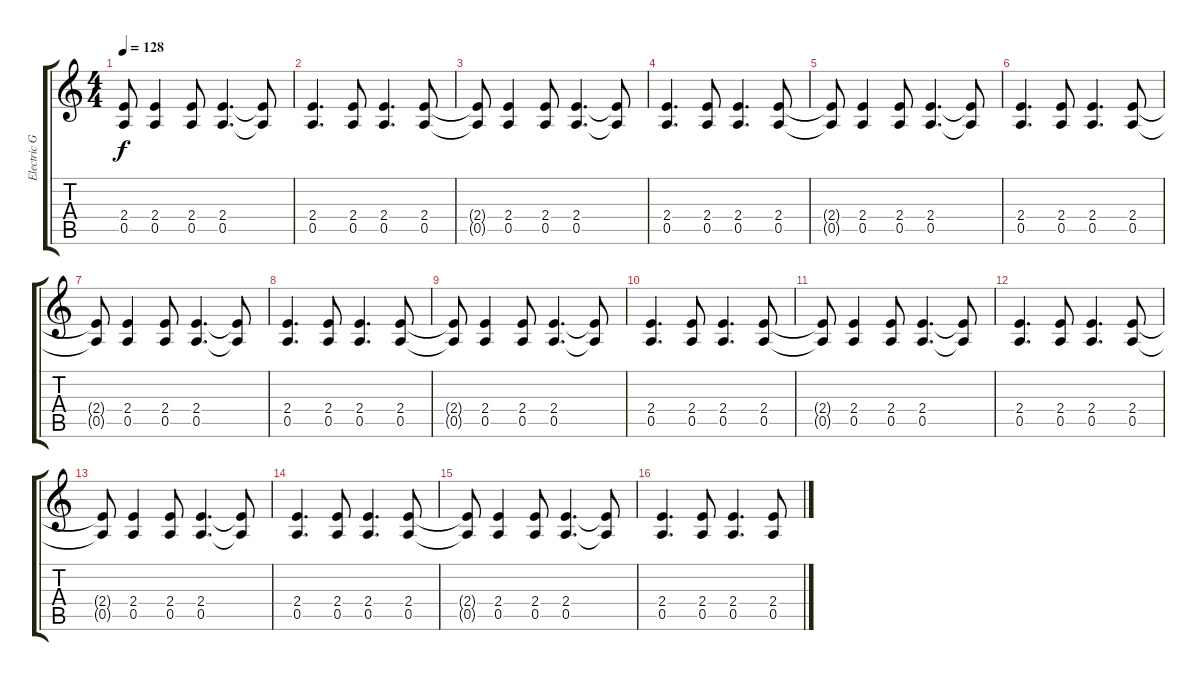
\track ("Electric Guitar" "Electric G") {instrument overdrivenguitar}
\staff {score tabs}
\tuning (E4 B3 G3 D3 A2 E2) {hide}
\ts (4 4)
\tempo 128
\clef g2
\ks c
(2.4{t} 0.5{t}).8{dy f} (2.4 0.5).4 (2.4 0.5).8 (2.4 0.5).4{d} (2.4{t} 0.5{t}).8 |
(2.4 0.5).4{d} (2.4 0.5).8 (2.4 0.5).4{d} (2.4 0.5).8 |
(2.4{t} 0.5{t}).8 (2.4 0.5).4 (2.4 0.5).8 (2.4 0.5).4{d} (2.4{t} 0.5{t}).8 |
(2.4 0.5).4{d} (2.4 0.5).8 (2.4 0.5).4{d} (2.4 0.5).8 |
(2.4{t} 0.5{t}).8 (2.4 0.5).4 (2.4 0.5).8 (2.4 0.5).4{d} (2.4{t} 0.5{t}).8 |
(2.4 0.5).4{d} (2.4 0.5).8 (2.4 0.5).4{d} (2.4 0.5).8 |
(2.4{t} 0.5{t}).8 (2.4 0.5).4 (2.4 0.5).8 (2.4 0.5).4{d} (2.4{t} 0.5{t}).8 |
(2.4 0.5).4{d} (2.4 0.5).8 (2.4 0.5).4{d} (2.4 0.5).8 |
(2.4{t} 0.5{t}).8 (2.4 0.5).4 (2.4 0.5).8 (2.4 0.5).4{d} (2.4{t} 0.5{t}).8 |
(2.4 0.5).4{d} (2.4 0.5).8 (2.4 0.5).4{d} (2.4 0.5).8 |
(2.4{t} 0.5{t}).8 (2.4 0.5).4 (2.4 0.5).8 (2.4 0.5).4{d} (2.4{t} 0.5{t}).8 |
(2.4 0.5).4{d} (2.4 0.5).8 (2.4 0.5).4{d} (2.4 0.5).8 |
(2.4{t} 0.5{t}).8 (2.4 0.5).4 (2.4 0.5).8 (2.4 0.5).4{d} (2.4{t} 0.5{t}).8 |
(2.4 0.5).4{d} (2.4 0.5).8 (2.4 0.5).4{d} (2.4 0.5).8 |
(2.4{t} 0.5{t}).8 (2.4 0.5).4 (2.4 0.5).8 (2.4 0.5).4{d} (2.4{t} 0.5{t}).8 |
(2.4 0.5).4{d} (2.4 0.5).8 (2.4 0.5).4{d} (2.4 0.5).8
